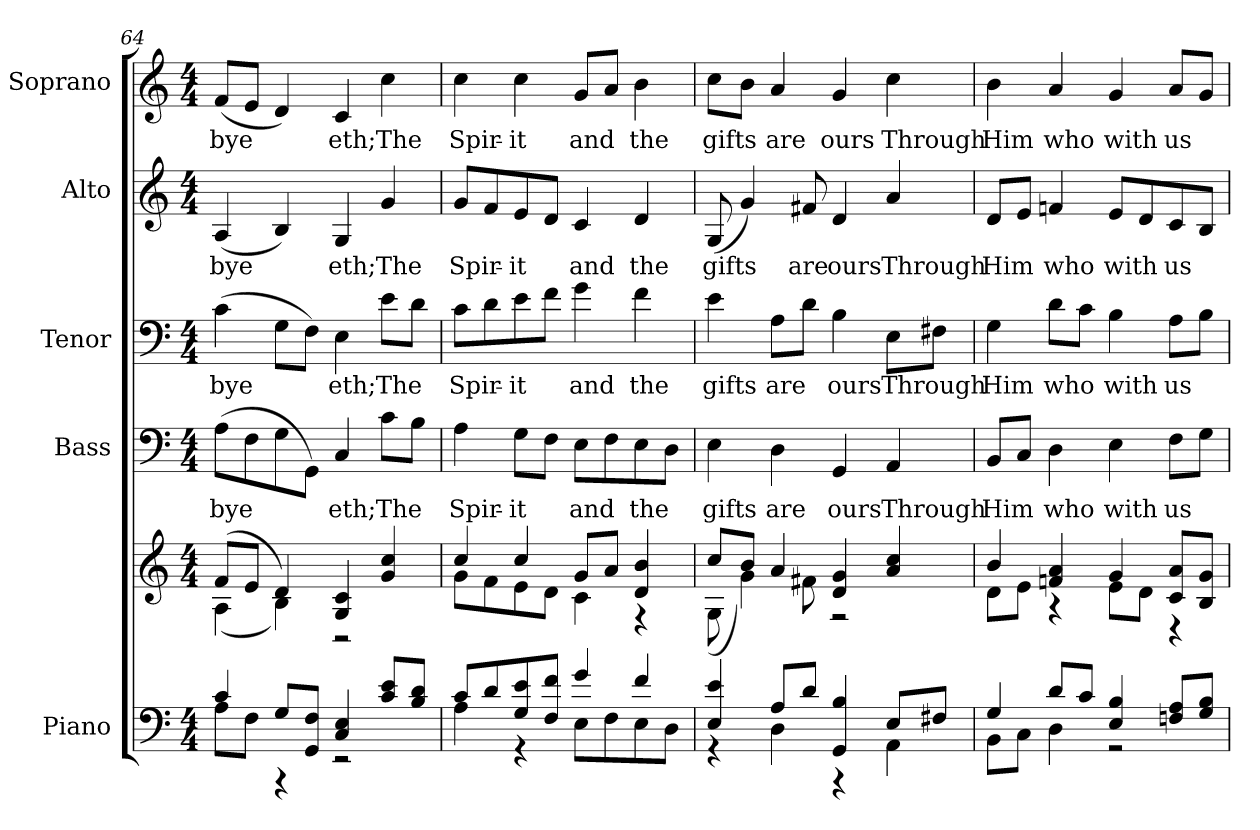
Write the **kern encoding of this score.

**kern	**kern	**kern	**text	**kern	**text	**kern	**text	**kern	**text
*part5	*part5	*part4	*part4	*part3	*part3	*part2	*part2	*part1	*part1
*staff6	*staff5	*staff4	*staff4	*staff3	*staff3	*staff2	*staff2	*staff1	*staff1
*I"Piano	*	*I"Bass	*	*I"Tenor	*	*I"Alto	*	*I"Soprano	*
*I'Pno.	*	*I'B.	*	*I'T.	*	*I'A.	*	*I'S.	*
!!LO:PB:g=z
*clefF4	*clefG2	*clefF4	*	*clefF4	*	*clefG2	*	*clefG2	*
*k[]	*k[]	*k[]	*	*k[]	*	*k[]	*	*k[]	*
*C:	*C:	*C:	*	*C:	*	*C:	*	*C:	*
*M4/4	*M4/4	*M4/4	*	*M4/4	*	*M4/4	*	*M4/4	*
=64	=64	=64	=64	=64	=64	=64	=64	=64	=64
*^	*^	*	*	*	*	*	*	*	*
!	!	!	!	!	!LO:LY:b:color=#000000	!	!	!	!	!	!
!	!	!	!	!	!	!	!LO:LY:b:color=#000000	!	!	!	!
!	!	!	!	!	!	!	!	!	!LO:LY:b:color=#000000	!	!
!	!	!	!	!	!	!	!	!	!	!	!LO:LY:b:color=#000000
4ci/	8Ai\L	(8fi/L	(4Ai\	(8Ai\L	bye	(4ci\	bye	(4Ai/	bye	(8fi/L	bye
.	8Fi\J	8ei/J	.	8Fi\	.	.	.	.	.	8ei/J	.
8Gi/L	4r	4di/)	4Bi\)	8Gi\	.	8Gi\L	.	4Bi/)	.	4di/)	.
8GGi/ 8FiJ	.	.	.	8GGi\J)	.	8Fi\J)	.	.	.	.	.
!	!	!	!	!	!LO:LY:b:color=#000000	!	!	!	!	!	!
!	!	!	!	!	!	!	!LO:LY:b:color=#000000	!	!	!	!
!	!	!	!	!	!	!	!	!	!LO:LY:b:color=#000000	!	!
!	!	!	!	!	!	!	!	!	!	!	!LO:LY:b:color=#000000
4Ci/ 4Ei	2r	4Gi/ 4ci	2r	4Ci/	eth;	4Ei\	eth;	4Gi/	eth;	4ci/	eth;
!	!	!	!	!	!LO:LY:b:color=#000000	!	!	!	!	!	!
!	!	!	!	!	!	!	!LO:LY:b:color=#000000	!	!	!	!
!	!	!	!	!	!	!	!	!	!LO:LY:b:color=#000000	!	!
!	!	!	!	!	!	!	!	!	!	!	!LO:LY:b:color=#000000
8ci/ 8eiL	.	4gi/ 4cci	.	8ci\L	The	8ei\L	The	4gi/	The	4cci\	The
8Bi/ 8diJ	.	.	.	8Bi\J	.	8di\J	.	.	.	.	.
!!LO:PB:g=z
=65	=65	=65	=65	=65	=65	=65	=65	=65	=65	=65	=65
!	!	!	!	!	!LO:LY:b:color=#000000	!	!	!	!	!	!
!	!	!	!	!	!	!	!LO:LY:b:color=#000000	!	!	!	!
!	!	!	!	!	!	!	!	!	!LO:LY:b:color=#000000	!	!
!	!	!	!	!	!	!	!	!	!	!	!LO:LY:b:color=#000000
8ci/L	4Ai\	4cci/	8gi\L	4Ai\	Spir-	8ci\L	Spir-	8gi/L	Spir-	4cci\	Spir-
8di/	.	.	8fi\	.	.	8di\	.	8fi/	.	.	.
!	!	!	!	!	!LO:LY:b:color=#000000	!	!	!	!	!	!
!	!	!	!	!	!	!	!LO:LY:b:color=#000000	!	!	!	!
!	!	!	!	!	!	!	!	!	!LO:LY:b:color=#000000	!	!
!	!	!	!	!	!	!	!	!	!	!	!LO:LY:b:color=#000000
8Gi/ 8ei	4r	4cci/	8ei\	8Gi\L	-it	8ei\	-it	8ei/	-it	4cci\	-it
8Fi/ 8fiJ	.	.	8di\J	8Fi\J	.	8fi\J	.	8di/J	.	.	.
!	!	!	!	!	!LO:LY:b:color=#000000	!	!	!	!	!	!
!	!	!	!	!	!	!	!LO:LY:b:color=#000000	!	!	!	!
!	!	!	!	!	!	!	!	!	!LO:LY:b:color=#000000	!	!
!	!	!	!	!	!	!	!	!	!	!	!LO:LY:b:color=#000000
4gi/	8Ei\L	8gi/L	4ci\	8Ei\L	and	4gi\	and	4ci/	and	8gi/L	and
.	8Fi\	8ai/J	.	8Fi\	.	.	.	.	.	8ai/J	.
!	!	!	!	!	!LO:LY:b:color=#000000	!	!	!	!	!	!
!	!	!	!	!	!	!	!LO:LY:b:color=#000000	!	!	!	!
!	!	!	!	!	!	!	!	!	!LO:LY:b:color=#000000	!	!
!	!	!	!	!	!	!	!	!	!	!	!LO:LY:b:color=#000000
4fi/	8Ei\	4di/ 4bi	4r	8Ei\	the	4fi\	the	4di/	the	4bi\	the
.	8Di\J	.	.	8Di\J	.	.	.	.	.	.	.
!!LO:PB:g=z
=66	=66	=66	=66	=66	=66	=66	=66	=66	=66	=66	=66
!	!	!	!	!	!LO:LY:b:color=#000000	!	!	!	!	!	!
!	!	!	!	!	!	!	!LO:LY:b:color=#000000	!	!	!	!
!	!	!	!	!	!	!	!	!	!LO:LY:b:color=#000000	!	!
!	!	!	!	!	!	!	!	!	!	!	!LO:LY:b:color=#000000
4Ei/ 4ei	4r	8cci/L	(8Gi\	4Ei\	gifts	4ei\	gifts	(8Gi/	gifts	8cci\L	gifts
.	.	8bi/J	4gi\)	.	.	.	.	4gi/)	.	8bi\J	.
!	!	!	!	!	!LO:LY:b:color=#000000	!	!	!	!	!	!
!	!	!	!	!	!	!	!LO:LY:b:color=#000000	!	!	!	!
!	!	!	!	!	!	!	!	!	!	!	!LO:LY:b:color=#000000
8Ai/L	4Di\	4ai/	.	4Di\	are	8Ai\L	are	.	.	4ai/	are
!	!	!	!	!	!	!	!	!	!LO:LY:b:color=#000000	!	!
8di/J	.	.	8f#Xi\	.	.	8di\J	.	8f#Xi/	are	.	.
!	!	!	!	!	!LO:LY:b:color=#000000	!	!	!	!	!	!
!	!	!	!	!	!	!	!LO:LY:b:color=#000000	!	!	!	!
!	!	!	!	!	!	!	!	!	!LO:LY:b:color=#000000	!	!
!	!	!	!	!	!	!	!	!	!	!	!LO:LY:b:color=#000000
4GGi/ 4Bi	4r	4di/ 4gi	2r	4GGi/	ours	4Bi\	ours	4di/	ours	4gi/	ours
!	!	!	!	!	!LO:LY:b:color=#000000	!	!	!	!	!	!
!	!	!	!	!	!	!	!LO:LY:b:color=#000000	!	!	!	!
!	!	!	!	!	!	!	!	!	!LO:LY:b:color=#000000	!	!
!	!	!	!	!	!	!	!	!	!	!	!LO:LY:b:color=#000000
8Ei/L	4AAi\	4ai/ 4cci	.	4AAi/	Through	8Ei\L	Through	4ai/	Through	4cci\	Through
8F#Xi/J	.	.	.	.	.	8F#Xi\J	.	.	.	.	.
!!LO:PB:g=z
=67	=67	=67	=67	=67	=67	=67	=67	=67	=67	=67	=67
!	!	!	!	!	!LO:LY:b:color=#000000	!	!	!	!	!	!
!	!	!	!	!	!	!	!LO:LY:b:color=#000000	!	!	!	!
!	!	!	!	!	!	!	!	!	!LO:LY:b:color=#000000	!	!
!	!	!	!	!	!	!	!	!	!	!	!LO:LY:b:color=#000000
4Gi/	8BBi\L	4bi/	8di\L	8BBi/L	Him	4Gi\	Him	8di/L	Him	4bi\	Him
.	8Ci\J	.	8ei\J	8Ci/J	.	.	.	8ei/J	.	.	.
!	!	!	!	!	!LO:LY:b:color=#000000	!	!	!	!	!	!
!	!	!	!	!	!	!	!LO:LY:b:color=#000000	!	!	!	!
!	!	!	!	!	!	!	!	!	!LO:LY:b:color=#000000	!	!
!	!	!	!	!	!	!	!	!	!	!	!LO:LY:b:color=#000000
8di/L	4Di\	4fni/ 4ai	4r	4Di\	who	8di\L	who	4fni/	who	4ai/	who
8ci/J	.	.	.	.	.	8ci\J	.	.	.	.	.
!	!	!	!	!	!LO:LY:b:color=#000000	!	!	!	!	!	!
!	!	!	!	!	!	!	!LO:LY:b:color=#000000	!	!	!	!
!	!	!	!	!	!	!	!	!	!LO:LY:b:color=#000000	!	!
!	!	!	!	!	!	!	!	!	!	!	!LO:LY:b:color=#000000
4Ei/ 4Bi	2r	4gi/	8ei\L	4Ei\	with	4Bi\	with	8ei/L	with	4gi/	with
.	.	.	8di\J	.	.	.	.	8di/	.	.	.
!	!	!	!	!	!LO:LY:b:color=#000000	!	!	!	!	!	!
!	!	!	!	!	!	!	!LO:LY:b:color=#000000	!	!	!	!
!	!	!	!	!	!	!	!	!	!LO:LY:b:color=#000000	!	!
!	!	!	!	!	!	!	!	!	!	!	!LO:LY:b:color=#000000
8Fni/ 8AiL	.	8ci/ 8aiL	4r	8Fi\L	us	8Ai\L	us	8ci/	us	8ai/L	us
8Gi/ 8BiJ	.	8Bi/ 8giJ	.	8Gi\J	.	8Bi\J	.	8Bi/J	.	8gi/J	.
*v	*v	*	*	*	*	*	*	*	*	*	*
*	*v	*v	*	*	*	*	*	*	*	*
=	=	=	=	=	=	=	=	=	=
*-	*-	*-	*-	*-	*-	*-	*-	*-	*-
